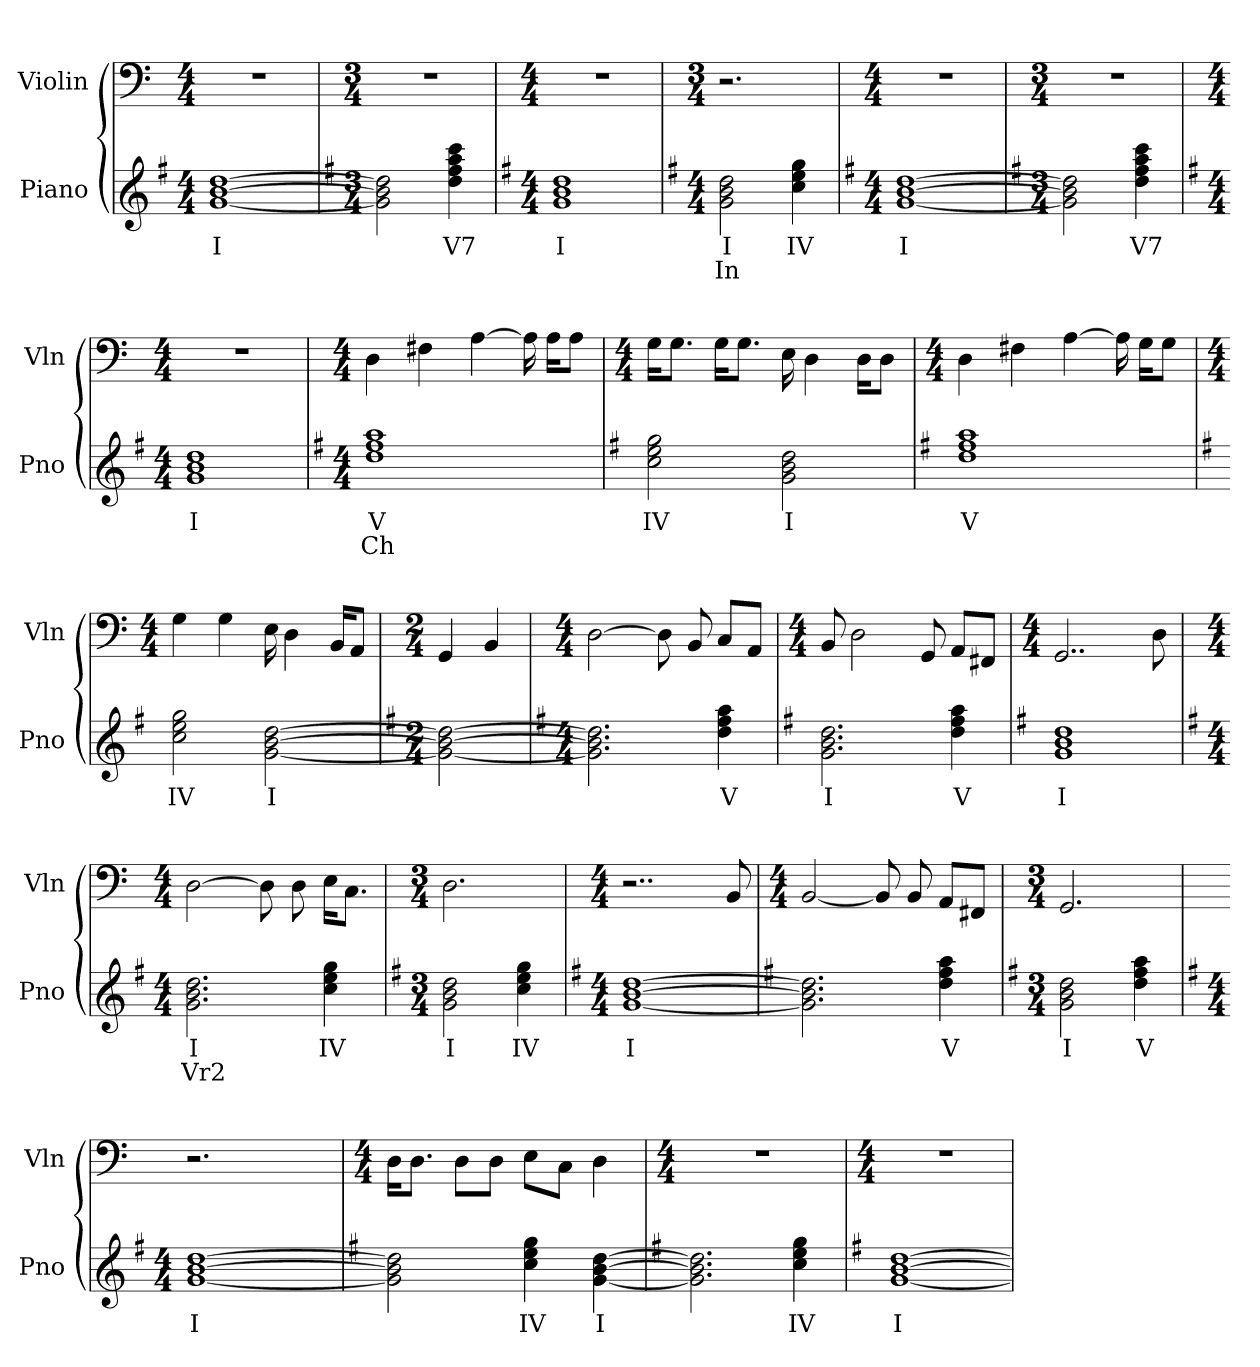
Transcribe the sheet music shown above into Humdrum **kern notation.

**kern	**text	**text	**kern
*part2	*part2	*part2	*part1
*staff2	*staff2	*staff2	*staff1
*I"Piano	*	*	*I"Violin
*I'Pno	*	*	*I'Vln
*k[f#]	*	*	*
*G:	*	*	*
*M4/4	*	*	*M4/4
=	=	=	=
[1g [1b [1dd	I	.	1r
=	=	=	=
*k[f#]	*	*	*
*G:	*	*	*
*M3/4	*	*	*M3/4
2g] 2b] 2dd]	.	.	2.r
4dd 4ff# 4aa 4ccc	V7	.	.
=	=	=	=
*k[f#]	*	*	*
*G:	*	*	*
*M4/4	*	*	*M4/4
1g 1b 1dd	I	.	1r
=	=	=	=
*k[f#]	*	*	*
*G:	*	*	*
*M4/4	*	*	*M3/4
2g 2b 2dd	I	In	2.r
4cc 4ee 4gg	IV	.	.
=	=	=	=
*k[f#]	*	*	*
*G:	*	*	*
*M4/4	*	*	*M4/4
[1g [1b [1dd	I	.	1r
=	=	=	=
*k[f#]	*	*	*
*G:	*	*	*
*M3/4	*	*	*M3/4
2g] 2b] 2dd]	.	.	2.r
4dd 4ff# 4aa 4ccc	V7	.	.
=	=	=	=
*k[f#]	*	*	*
*G:	*	*	*
*M4/4	*	*	*M4/4
1g 1b 1dd	I	.	1r
=	=	=	=
*k[f#]	*	*	*
*G:	*	*	*
*M4/4	*	*	*M4/4
1dd 1ff# 1aa	V	Ch	4D
.	.	.	4F#X
.	.	.	[4A
.	.	.	16A]
.	.	.	16AKL
.	.	.	8AJ
=	=	=	=
*k[f#]	*	*	*
*G:	*	*	*
*	*	*	*M4/4
2cc 2ee 2gg	IV	.	16GKL
.	.	.	8.GJ
.	.	.	16GKL
.	.	.	8.GJ
2g 2b 2dd	I	.	16E
.	.	.	4D
.	.	.	16DKL
.	.	.	8DJ
=	=	=	=
*k[f#]	*	*	*
*G:	*	*	*
*	*	*	*M4/4
1dd 1ff# 1aa	V	.	4D
.	.	.	4F#X
.	.	.	[4A
.	.	.	16A]
.	.	.	16GKL
.	.	.	8GJ
=	=	=	=
*k[f#]	*	*	*
*G:	*	*	*
*	*	*	*M4/4
2cc 2ee 2gg	IV	.	4G
.	.	.	4G
[2g [2b [2dd	I	.	16E
.	.	.	4D
.	.	.	16BBKL
.	.	.	8AAJ
=	=	=	=
*k[f#]	*	*	*
*G:	*	*	*
*M2/4	*	*	*M2/4
2g_ 2b_ 2dd_	.	.	4GG
.	.	.	4BB
=	=	=	=
*k[f#]	*	*	*
*G:	*	*	*
*M4/4	*	*	*M4/4
2.g] 2.b] 2.dd]	.	.	[2D
.	.	.	8D]
.	.	.	8BB
4dd 4ff# 4aa	V	.	8CL
.	.	.	8AAJ
=	=	=	=
*k[f#]	*	*	*
*G:	*	*	*
*	*	*	*M4/4
2.g 2.b 2.dd	I	.	8BB
.	.	.	2D
.	.	.	8GG
4dd 4ff# 4aa	V	.	8AAL
.	.	.	8FF#XJ
=	=	=	=
*k[f#]	*	*	*
*G:	*	*	*
*	*	*	*M4/4
1g 1b 1dd	I	.	2..GG
.	.	.	8D
=	=	=	=
*k[f#]	*	*	*
*G:	*	*	*
*M4/4	*	*	*M4/4
2.g 2.b 2.dd	I	Vr2	[2D
.	.	.	8D]
.	.	.	8D
4cc 4ee 4gg	IV	.	16EKL
.	.	.	8.CJ
=	=	=	=
*k[f#]	*	*	*
*G:	*	*	*
*M3/4	*	*	*M3/4
2g 2b 2dd	I	.	2.D
4cc 4ee 4gg	IV	.	.
=	=	=	=
*k[f#]	*	*	*
*G:	*	*	*
*M4/4	*	*	*M4/4
[1g [1b [1dd	I	.	2..r
.	.	.	8BB
=	=	=	=
*k[f#]	*	*	*
*G:	*	*	*
*	*	*	*M4/4
2.g] 2.b] 2.dd]	.	.	[2BB
.	.	.	8BB]
.	.	.	8BB
4dd 4ff# 4aa	V	.	8AAL
.	.	.	8FF#XJ
=	=	=	=
*k[f#]	*	*	*
*G:	*	*	*
*M3/4	*	*	*M3/4
2g 2b 2dd	I	.	2.GG
4dd 4ff# 4aa	V	.	.
=	=	=	=
*k[f#]	*	*	*
*G:	*	*	*
*M4/4	*	*	*
[1g [1b [1dd	I	.	2.r
.	.	.	4ryy
=	=	=	=
*k[f#]	*	*	*
*G:	*	*	*
*	*	*	*M4/4
2g] 2b] 2dd]	.	.	16DKL
.	.	.	8.DJ
.	.	.	8DL
.	.	.	8DJ
4cc 4ee 4gg	IV	.	8EL
.	.	.	8CJ
[4g [4b [4dd	I	.	4D
=	=	=	=
*k[f#]	*	*	*
*G:	*	*	*
*	*	*	*M4/4
2.g] 2.b] 2.dd]	.	.	1r
4cc 4ee 4gg	IV	.	.
=	=	=	=
*k[f#]	*	*	*
*G:	*	*	*
*	*	*	*M4/4
[1g [1b [1dd	I	.	1r
=	=	=	=
*-	*-	*-	*-
